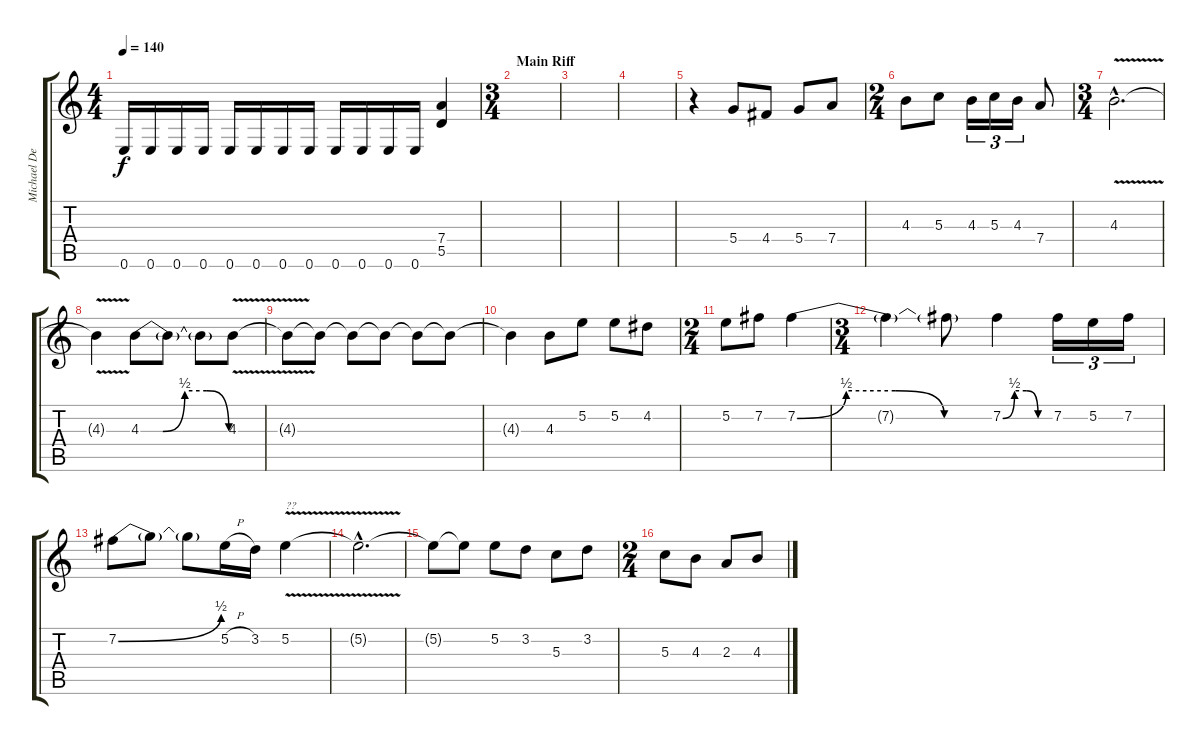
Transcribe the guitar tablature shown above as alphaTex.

\track ("Michael Denner" "Michael De") {instrument distortionguitar}
\staff {score tabs}
\tuning (E4 B3 G3 D3 A2 E2) {hide}
\ts (4 4)
\tempo 140
\clef g2
\ks c
0.6.16{dy f} 0.6.16 0.6.16 0.6.16 0.6.16 0.6.16 0.6.16 0.6.16 0.6.16 0.6.16 0.6.16 0.6.16 (7.4 5.5).4 |
\ts (3 4)
\section ("" "Main Riff")
|
|
|
r.4 5.4.8 4.4.8 5.4.8 7.4.8 |
\ts (2 4)
4.3.8 5.3.8 4.3.16{tu (3 2)} 5.3.16{tu (3 2)} 4.3.16{tu (3 2)} 7.4.8 |
\ts (3 4)
4.3{v hac}.2{d} |
4.3{t}.4 4.3{be (custom 0 0 15 0 30 2 45 2 60 0)}.8 4.3{t}.8 4.3{t}.8 4.3{v}.8 |
4.3{t}.8 4.3{t}.8 4.3{t}.8 4.3{t}.8 4.3{t}.8 4.3{t}.8 |
4.3{t}.4 4.3.8 5.2.8 5.2.8 4.2.8 |
\ts (2 4)
5.2.8 7.2.8 7.2{be (custom 0 0 15 2 30 2 45 0 60 0)}.4 |
\ts (3 4)
7.2{t}.4 7.2{t}.8 7.2{be (custom 0 0 15 2 30 2 45 0 60 0)}.4 7.2.16{tu (3 2)} 5.2.16{tu (3 2)} 7.2.16{tu (3 2)} |
7.2{be (bend 0 0 60 2)}.8 7.2{t}.8 7.2{t}.8 5.2{h}.16 3.2.16 5.2{v}.4{txt "??"} |
5.2{hac t}.2{d} |
5.2{t}.8 5.2{t}.8 5.2.8 3.2.8 5.3.8 3.2.8 |
\ts (2 4)
5.3.8 4.3.8 2.3.8 4.3.8
